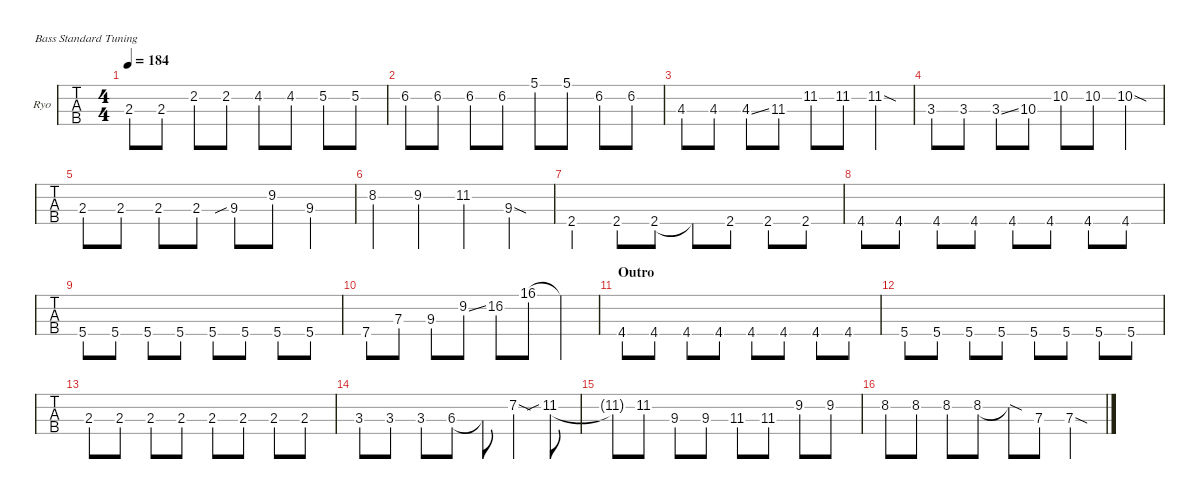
\defaultSystemsLayout 4
\hideDynamics
\bracketExtendMode nobrackets
\firstSystemTrackNameOrientation horizontal
\track ("Ryo" "Ryo") {defaultSystemsLayout 4 instrument electricbassfinger}
\staff {tabs}
\tuning (G2 D2 A1 E1)
\ts (4 4)
\tempo 184
\clef f4
\ks e
2.3{acc forcenatural}.8{dy f} 2.3{acc forcenatural}.8 2.2{acc forcenatural}.8 2.2{acc forcenatural}.8 4.2{acc #}.8 4.2{acc #}.8 5.2{acc forcenatural}.8 5.2{acc forcenatural}.8 |
6.2{acc #}.8 6.2{acc #}.8 6.2{acc #}.8 6.2{acc #}.8 5.1{acc forcenatural}.8 5.1{acc forcenatural}.8 6.2{acc #}.8 6.2{acc #}.8 |
4.3{acc #}.8 4.3{acc #}.8 4.3{ss acc #}.8 11.3{acc #}.8 11.2{acc #}.8 11.2{acc #}.8 11.2{sod acc #}.4 |
3.3{acc forcenatural}.8 3.3{acc forcenatural}.8 3.3{ss acc forcenatural}.8 10.3{acc forcenatural}.8 10.2{acc forcenatural}.8 10.2{acc forcenatural}.8 10.2{sod acc forcenatural}.4 |
2.3{acc forcenatural}.8 2.3{acc forcenatural}.8 2.3{acc forcenatural}.8 2.3{acc forcenatural}.8 9.3{sib acc #}.8 9.2{acc forcenatural}.8 9.3{acc #}.4 |
8.2{acc #}.4 9.2{acc forcenatural}.4 11.2{acc #}.4 9.3{sod acc #}.4 |
2.4{acc #}.4 2.4{acc #}.8 2.4{acc #}.8 2.4{t acc #}.8 2.4{acc #}.8 2.4{acc #}.8 2.4{acc #}.8 |
4.4{acc #}.8 4.4{acc #}.8 4.4{acc #}.8 4.4{acc #}.8 4.4{acc #}.8 4.4{acc #}.8 4.4{acc #}.8 4.4{acc #}.8 |
5.4{acc forcenatural}.8 5.4{acc forcenatural}.8 5.4{acc forcenatural}.8 5.4{acc forcenatural}.8 5.4{acc forcenatural}.8 5.4{acc forcenatural}.8 5.4{acc forcenatural}.8 5.4{acc forcenatural}.8 |
7.4{acc forcenatural}.8 7.3{acc forcenatural}.8 9.3{acc #}.8 9.2{ss acc forcenatural}.8 16.2{acc #}.8 16.1{acc forcenatural}.8 16.1{t acc forcenatural}.4 |
\section ("" "Outro")
4.4{acc #}.8 4.4{acc #}.8 4.4{acc #}.8 4.4{acc #}.8 4.4{acc #}.8 4.4{acc #}.8 4.4{acc #}.8 4.4{acc #}.8 |
5.4{acc forcenatural}.8 5.4{acc forcenatural}.8 5.4{acc forcenatural}.8 5.4{acc forcenatural}.8 5.4{acc forcenatural}.8 5.4{acc forcenatural}.8 5.4{acc forcenatural}.8 5.4{acc forcenatural}.8 |
2.3{acc forcenatural}.8 2.3{acc forcenatural}.8 2.3{acc forcenatural}.8 2.3{acc forcenatural}.8 2.3{acc forcenatural}.8 2.3{acc forcenatural}.8 2.3{acc forcenatural}.8 2.3{acc forcenatural}.8 |
3.3{acc forcenatural}.8 3.3{acc forcenatural}.8 3.3{acc forcenatural}.8 6.3{acc b}.8 6.3{t acc b}.8 7.2{sod acc forcenatural}.4 11.2{sib acc #}.8 |
11.2{t acc #}.8 11.2{acc #}.8 9.3{acc #}.8 9.3{acc #}.8 11.3{acc #}.8 11.3{acc #}.8 9.2{acc forcenatural}.8 9.2{acc forcenatural}.8 |
8.2{acc #}.8 8.2{acc #}.8 8.2{acc #}.8 8.2{acc #}.8 8.2{sod t acc #}.8 7.3{acc forcenatural}.8 7.3{sod acc forcenatural}.4
